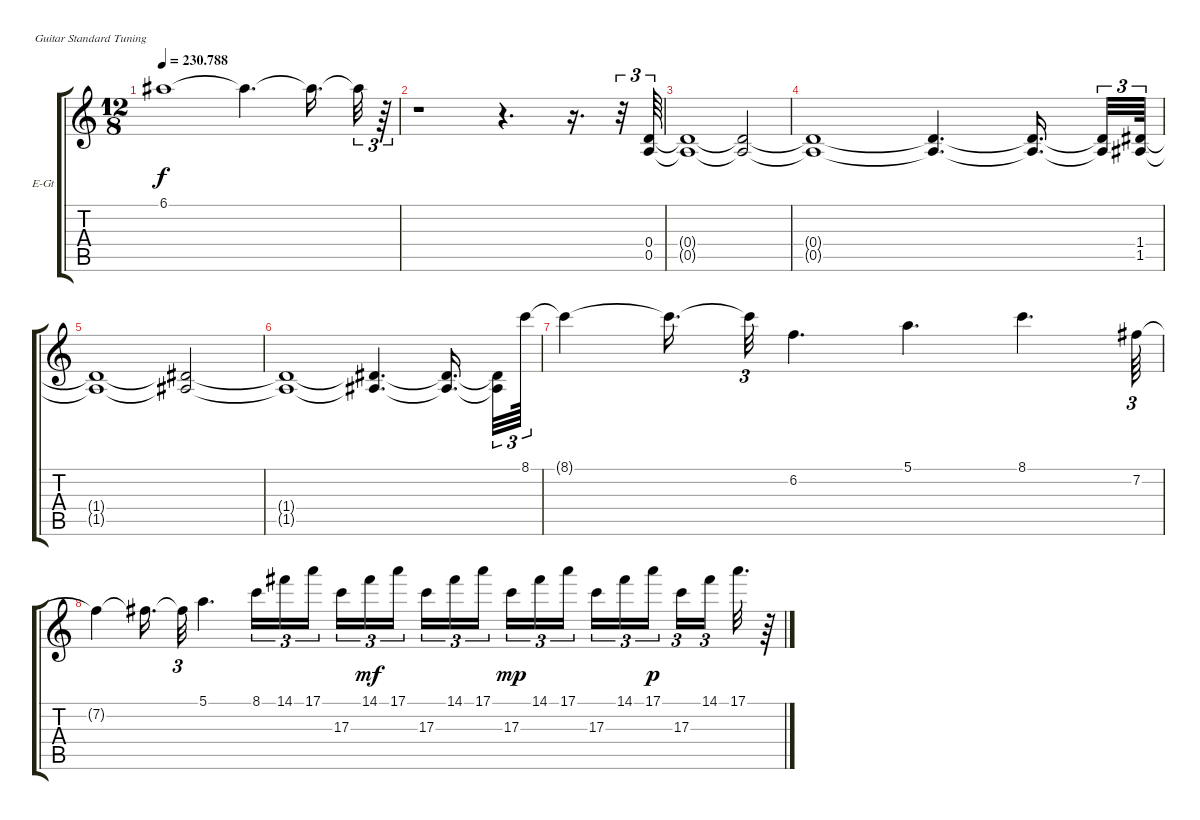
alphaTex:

\bracketExtendMode groupsimilarinstruments
\firstSystemTrackNameOrientation horizontal
\otherSystemsTrackNameOrientation horizontal
\track ("Соло" "E-Gt") {instrument overdrivenguitar}
\staff {score tabs}
\tuning (E4 B3 G3 D3 A2 E2)
\ts (12 8)
\tempo
230.788
\accidentals auto
\clef g2
\ottava regular
\simile none
\ks c
6.1{t}.1{dy f} 6.1{t}.4{d} 6.1{t}.16{d} 6.1{t}.32{tu (3 2)} r.64{tu (3 2)} |
r.1 r.4{d} r.16{d} r.32{tu (3 2)} (0.4 0.5).64{tu (3 2)} |
(0.4{t} 0.5{t}).1 (0.4{t} 0.5{t}).2 |
(0.4{t} 0.5{t}).1 (0.4{t} 0.5{t}).4{d} (0.4{t} 0.5{t}).16{d} (0.4{t} 0.5{t}).32{tu (3 2)} (1.4 1.5).64{tu (3 2)} |
(1.4{t} 1.5{t}).1 (1.4{t} 1.5{t}).2 |
(1.4{t} 1.5{t}).1 (1.4{t} 1.5{t}).4{d} (1.4{t} 1.5{t}).16{d} (1.4{t} 1.5{t}).32{tu (3 2)} 8.1.64{tu (3 2)} |
8.1{t}.4 8.1{t}.16{d} 8.1{t}.32{tu (3 2)} 6.2.4{d} 5.1.4{d} 8.1.4{d} 7.2.64{tu (3 2)} |
7.2{t}.4 7.2{t}.16{d} 7.2{t}.32{tu (3 2)} 5.1.4{d} 8.1.16{tu (3 2)} 14.1.16{tu (3 2)} 17.1.16{tu (3 2)} 17.3.16{tu (3 2)} 14.1.16{tu (3 2) dy mf} 17.1.16{tu (3 2)} 17.3.16{tu (3 2)} 14.1.16{tu (3 2)} 17.1.16{tu (3 2)} 17.3.16{tu (3 2) dy mp} 14.1.16{tu (3 2)} 17.1.16{tu (3 2)} 17.3.16{tu (3 2)} 14.1.16{tu (3 2)} 17.1.16{tu (3 2) dy p} 17.3.16{tu (3 2)} 14.1.16{tu (3 2)} 17.1.32{d} r.64
